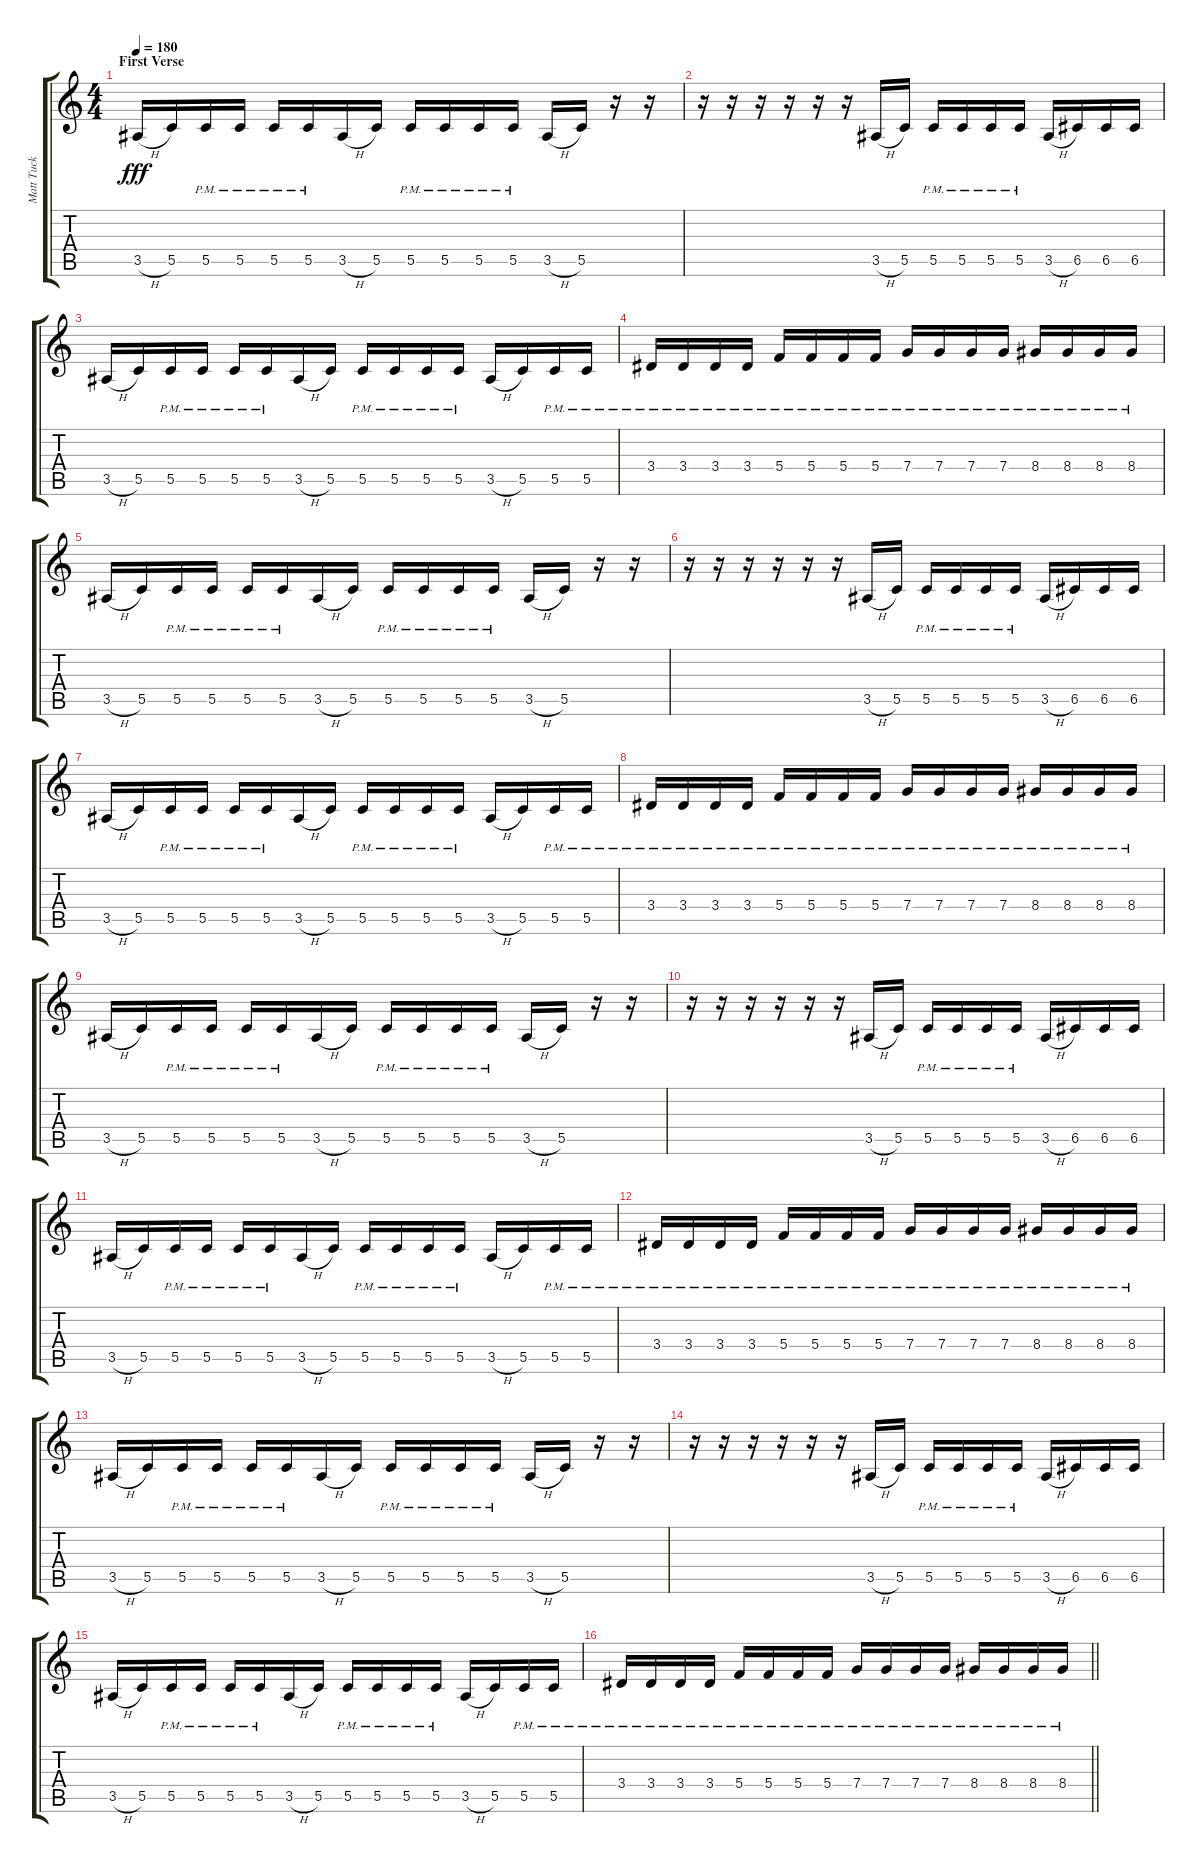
\track ("Matt Tuck" "Matt Tuck") {instrument distortionguitar}
\staff {score tabs}
\tuning (D4 A3 F3 C3 G2 C2) {hide}
\ts (4 4)
\section ("" "First Verse")
\tempo 180
\clef g2
\ks c
3.5{h}.16{dy fff} 5.5.16 5.5{pm}.16 5.5{pm}.16 5.5{pm}.16 5.5{pm}.16 3.5{h}.16 5.5.16 5.5{pm}.16 5.5{pm}.16 5.5{pm}.16 5.5{pm}.16 3.5{h}.16 5.5.16 r.16 r.16 |
r.16 r.16 r.16 r.16 r.16 r.16 3.5{h}.16 5.5.16 5.5{pm}.16 5.5{pm}.16 5.5{pm}.16 5.5{pm}.16 3.5{h}.16 6.5.16 6.5.16 6.5.16 |
3.5{h}.16 5.5.16 5.5{pm}.16 5.5{pm}.16 5.5{pm}.16 5.5{pm}.16 3.5{h}.16 5.5.16 5.5{pm}.16 5.5{pm}.16 5.5{pm}.16 5.5{pm}.16 3.5{h}.16 5.5.16 5.5{pm}.16 5.5{pm}.16 |
3.4{pm}.16 3.4{pm}.16 3.4{pm}.16 3.4{pm}.16 5.4{pm}.16 5.4{pm}.16 5.4{pm}.16 5.4{pm}.16 7.4{pm}.16 7.4{pm}.16 7.4{pm}.16 7.4{pm}.16 8.4{pm}.16 8.4{pm}.16 8.4{pm}.16 8.4{pm}.16 |
3.5{h}.16 5.5.16 5.5{pm}.16 5.5{pm}.16 5.5{pm}.16 5.5{pm}.16 3.5{h}.16 5.5.16 5.5{pm}.16 5.5{pm}.16 5.5{pm}.16 5.5{pm}.16 3.5{h}.16 5.5.16 r.16 r.16 |
r.16 r.16 r.16 r.16 r.16 r.16 3.5{h}.16 5.5.16 5.5{pm}.16 5.5{pm}.16 5.5{pm}.16 5.5{pm}.16 3.5{h}.16 6.5.16 6.5.16 6.5.16 |
3.5{h}.16 5.5.16 5.5{pm}.16 5.5{pm}.16 5.5{pm}.16 5.5{pm}.16 3.5{h}.16 5.5.16 5.5{pm}.16 5.5{pm}.16 5.5{pm}.16 5.5{pm}.16 3.5{h}.16 5.5.16 5.5{pm}.16 5.5{pm}.16 |
3.4{pm}.16 3.4{pm}.16 3.4{pm}.16 3.4{pm}.16 5.4{pm}.16 5.4{pm}.16 5.4{pm}.16 5.4{pm}.16 7.4{pm}.16 7.4{pm}.16 7.4{pm}.16 7.4{pm}.16 8.4{pm}.16 8.4{pm}.16 8.4{pm}.16 8.4{pm}.16 |
3.5{h}.16 5.5.16 5.5{pm}.16 5.5{pm}.16 5.5{pm}.16 5.5{pm}.16 3.5{h}.16 5.5.16 5.5{pm}.16 5.5{pm}.16 5.5{pm}.16 5.5{pm}.16 3.5{h}.16 5.5.16 r.16 r.16 |
r.16 r.16 r.16 r.16 r.16 r.16 3.5{h}.16 5.5.16 5.5{pm}.16 5.5{pm}.16 5.5{pm}.16 5.5{pm}.16 3.5{h}.16 6.5.16 6.5.16 6.5.16 |
3.5{h}.16 5.5.16 5.5{pm}.16 5.5{pm}.16 5.5{pm}.16 5.5{pm}.16 3.5{h}.16 5.5.16 5.5{pm}.16 5.5{pm}.16 5.5{pm}.16 5.5{pm}.16 3.5{h}.16 5.5.16 5.5{pm}.16 5.5{pm}.16 |
3.4{pm}.16 3.4{pm}.16 3.4{pm}.16 3.4{pm}.16 5.4{pm}.16 5.4{pm}.16 5.4{pm}.16 5.4{pm}.16 7.4{pm}.16 7.4{pm}.16 7.4{pm}.16 7.4{pm}.16 8.4{pm}.16 8.4{pm}.16 8.4{pm}.16 8.4{pm}.16 |
3.5{h}.16 5.5.16 5.5{pm}.16 5.5{pm}.16 5.5{pm}.16 5.5{pm}.16 3.5{h}.16 5.5.16 5.5{pm}.16 5.5{pm}.16 5.5{pm}.16 5.5{pm}.16 3.5{h}.16 5.5.16 r.16 r.16 |
r.16 r.16 r.16 r.16 r.16 r.16 3.5{h}.16 5.5.16 5.5{pm}.16 5.5{pm}.16 5.5{pm}.16 5.5{pm}.16 3.5{h}.16 6.5.16 6.5.16 6.5.16 |
3.5{h}.16 5.5.16 5.5{pm}.16 5.5{pm}.16 5.5{pm}.16 5.5{pm}.16 3.5{h}.16 5.5.16 5.5{pm}.16 5.5{pm}.16 5.5{pm}.16 5.5{pm}.16 3.5{h}.16 5.5.16 5.5{pm}.16 5.5{pm}.16 |
\barLineRight lightlight
3.4{pm}.16 3.4{pm}.16 3.4{pm}.16 3.4{pm}.16 5.4{pm}.16 5.4{pm}.16 5.4{pm}.16 5.4{pm}.16 7.4{pm}.16 7.4{pm}.16 7.4{pm}.16 7.4{pm}.16 8.4{pm}.16 8.4{pm}.16 8.4{pm}.16 8.4{pm}.16
